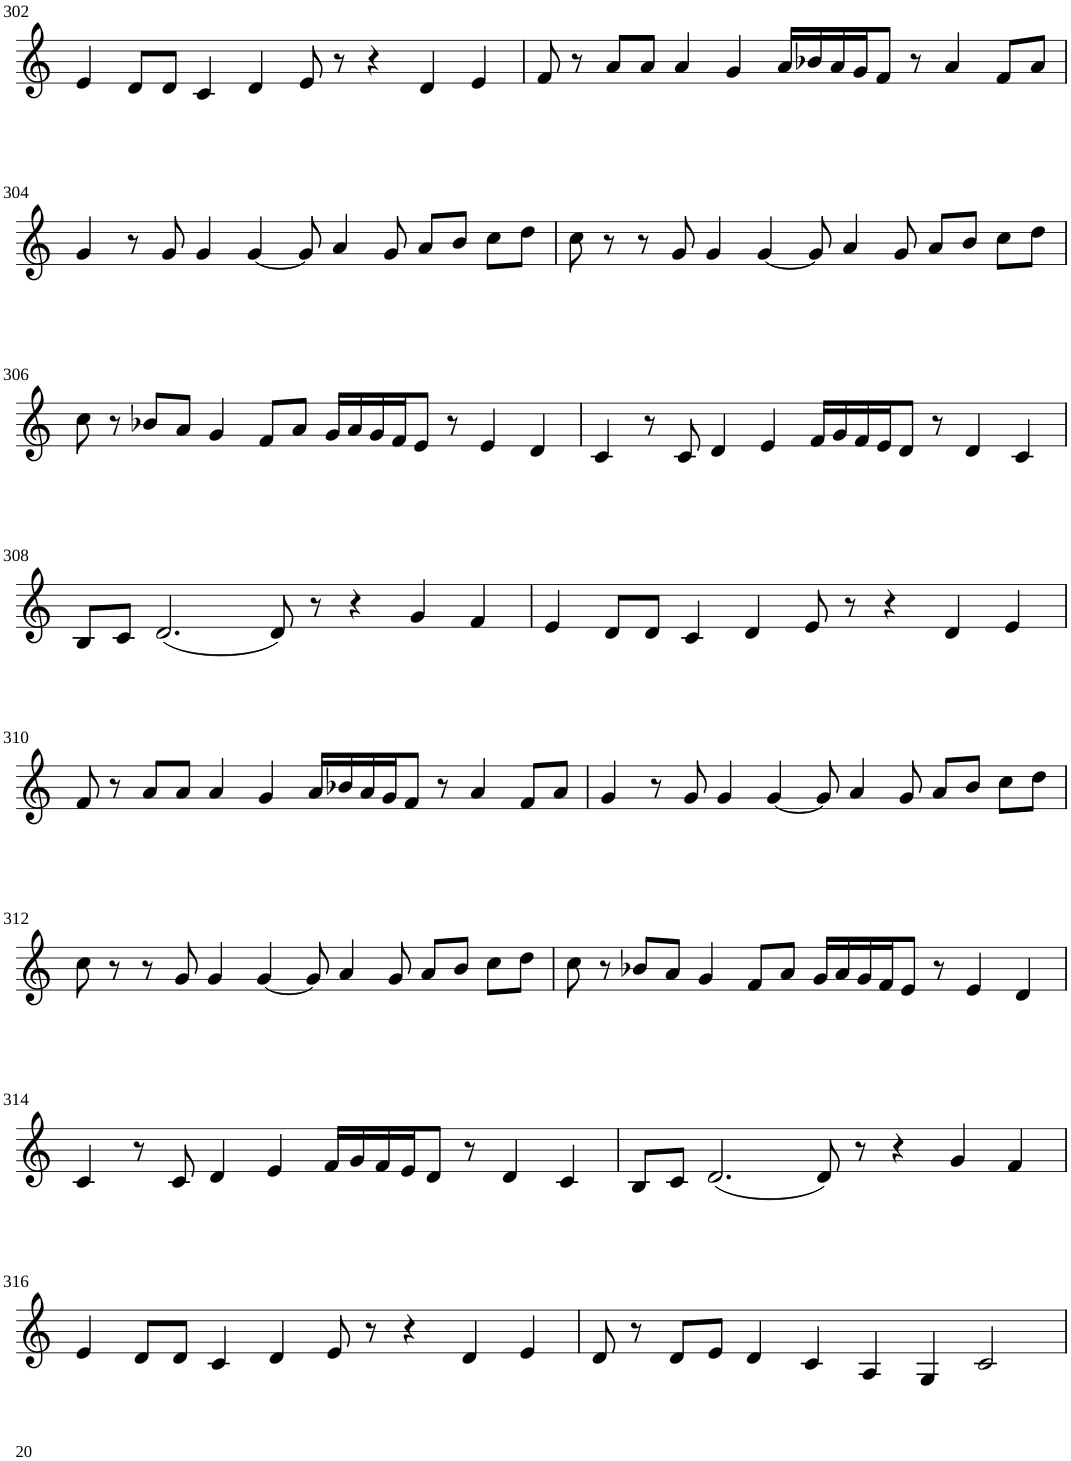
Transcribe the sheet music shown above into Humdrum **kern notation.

**kern
*part1
*staff1
*I"Violin
!!LO:PB:g=z
*clefG2
*k[]
*M8/4
=302
4e/
8d/L
8d/J
4c/
4d/
8e/
8r
4r
4d/
4e/
=303
8f/
8r
8a/L
8a/J
4a/
4g/
16a/LL
16b-X/
16a/
16g/J
8f/J
8r
4a/
8f/L
8a/J
!!LO:LB:g=z
=304
4g/
8r
8g/
4g/
[4g/
8g/]
4a/
8g/
8a/L
8b/J
8cc\L
8dd\J
=305
8cc\
8r
8r
8g/
4g/
[4g/
8g/]
4a/
8g/
8a/L
8b/J
8cc\L
8dd\J
!!LO:LB:g=z
=306
8cc\
8r
8b-X/L
8a/J
4g/
8f/L
8a/J
16g/LL
16a/
16g/
16f/J
8e/J
8r
4e/
4d/
=307
4c/
8r
8c/
4d/
4e/
16f/LL
16g/
16f/
16e/J
8d/J
8r
4d/
4c/
!!LO:LB:g=z
=308
8B/L
8c/J
(2.d/
8d/)
8r
4r
4g/
4f/
=309
4e/
8d/L
8d/J
4c/
4d/
8e/
8r
4r
4d/
4e/
!!LO:LB:g=z
=310
8f/
8r
8a/L
8a/J
4a/
4g/
16a/LL
16b-X/
16a/
16g/J
8f/J
8r
4a/
8f/L
8a/J
=311
4g/
8r
8g/
4g/
[4g/
8g/]
4a/
8g/
8a/L
8b/J
8cc\L
8dd\J
!!LO:LB:g=z
=312
8cc\
8r
8r
8g/
4g/
[4g/
8g/]
4a/
8g/
8a/L
8b/J
8cc\L
8dd\J
=313
8cc\
8r
8b-X/L
8a/J
4g/
8f/L
8a/J
16g/LL
16a/
16g/
16f/J
8e/J
8r
4e/
4d/
!!LO:LB:g=z
=314
4c/
8r
8c/
4d/
4e/
16f/LL
16g/
16f/
16e/J
8d/J
8r
4d/
4c/
=315
8B/L
8c/J
(2.d/
8d/)
8r
4r
4g/
4f/
!!LO:LB:g=z
=316
4e/
8d/L
8d/J
4c/
4d/
8e/
8r
4r
4d/
4e/
=317
8d/
8r
8d/L
8e/J
4d/
4c/
4A/
4G/
2c/
=
*-
